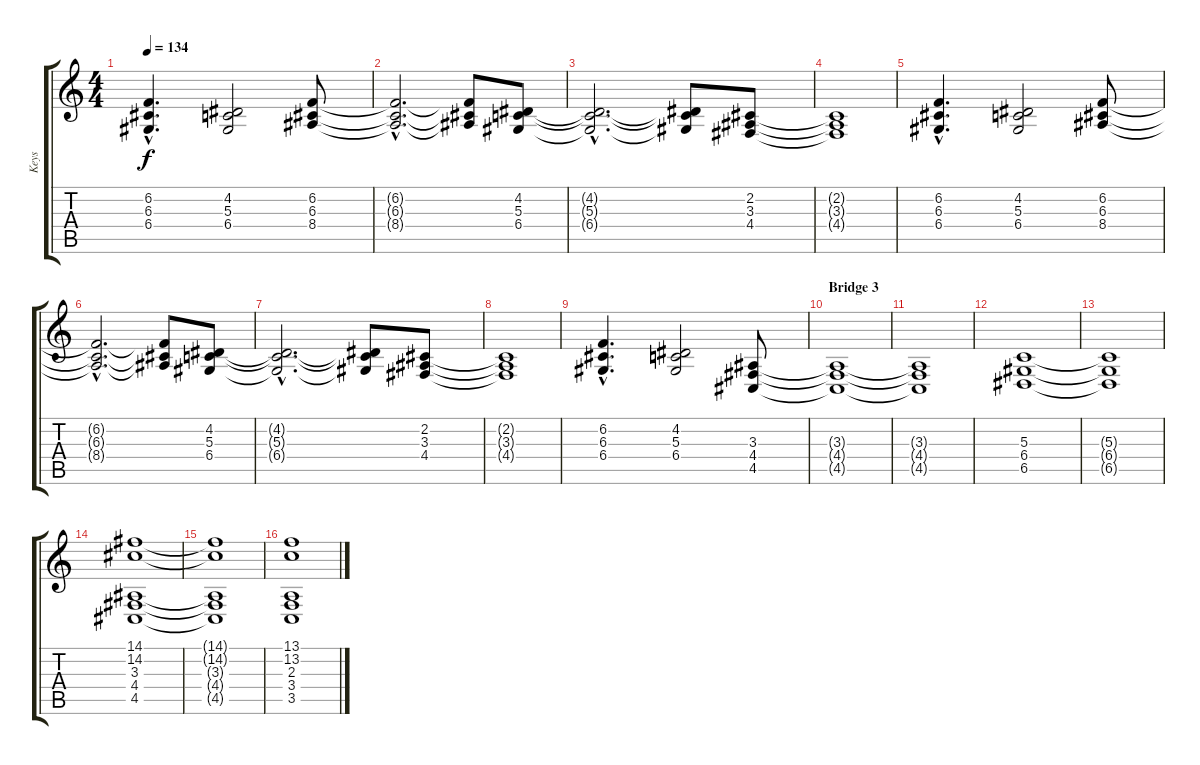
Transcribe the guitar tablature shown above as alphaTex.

\track ("Keys" "Keys") {instrument synthstrings1}
\staff {score tabs}
\tuning (E4 B3 G3 D3 A2 E2) {hide}
\ts (4 4)
\tempo 134
\clef g2
\ks c
(6.2{hac} 6.3{hac} 6.4{hac}).4{d dy f} (4.2 5.3 6.4).2 (6.2 6.3 8.4).8 |
(6.2{hac t} 6.3{hac t} 8.4{hac t}).2{d} (6.2{t} 6.3{t} 8.4{t}).8 (4.2 5.3 6.4).8 |
(4.2{hac t} 5.3{hac t} 6.4{hac t}).2{d} (4.2{t} 5.3{t} 6.4{t}).8 (2.2 3.3 4.4).8 |
(2.2{t} 3.3{t} 4.4{t}).1 |
(6.2{hac} 6.3{hac} 6.4{hac}).4{d} (4.2 5.3 6.4).2 (6.2 6.3 8.4).8 |
(6.2{hac t} 6.3{hac t} 8.4{hac t}).2{d} (6.2{t} 6.3{t} 8.4{t}).8 (4.2 5.3 6.4).8 |
(4.2{hac t} 5.3{hac t} 6.4{hac t}).2{d} (4.2{t} 5.3{t} 6.4{t}).8 (2.2 3.3 4.4).8 |
(2.2{t} 3.3{t} 4.4{t}).1 |
(6.2{hac} 6.3{hac} 6.4{hac}).4{d} (4.2 5.3 6.4).2 (3.3 4.4 4.5).8 |
\section ("" "Bridge 3")
(3.3{t} 4.4{t} 4.5{t}).1 |
(3.3{t} 4.4{t} 4.5{t}).1 |
(5.3 6.4 6.5).1 |
(5.3{t} 6.4{t} 6.5{t}).1 |
(14.1 14.2 3.3 4.4 4.5).1 |
(14.1{t} 14.2{t} 3.3{t} 4.4{t} 4.5{t}).1 |
(13.1 13.2 2.3 3.4 3.5).1
